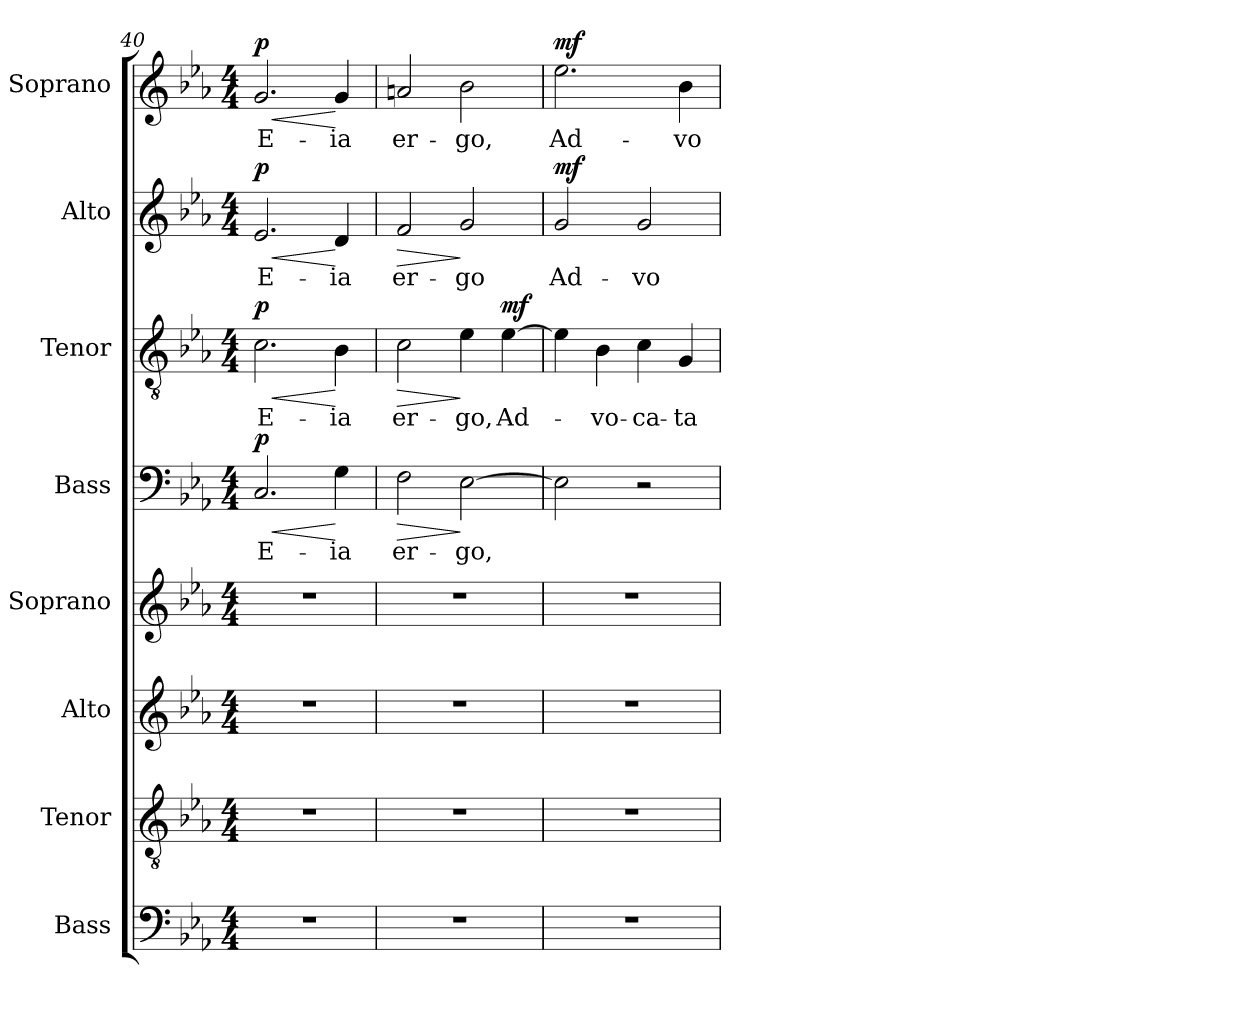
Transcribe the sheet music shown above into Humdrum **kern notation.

**kern	**kern	**kern	**kern	**kern	**text	**dynam	**kern	**text	**dynam	**kern	**text	**dynam	**kern	**text	**dynam
*part8	*part7	*part6	*part5	*part4	*part4	*part4	*part3	*part3	*part3	*part2	*part2	*part2	*part1	*part1	*part1
*staff8	*staff7	*staff6	*staff5	*staff4	*staff4	*staff4	*staff3	*staff3	*staff3	*staff2	*staff2	*staff2	*staff1	*staff1	*staff1
*I"Bass	*I"Tenor	*I"Alto	*I"Soprano	*I"Bass	*	*	*I"Tenor	*	*	*I"Alto	*	*	*I"Soprano	*	*
*I'B.	*I'T.	*I'A.	*I'S.	*I'B.	*	*	*I'T.	*	*	*I'A.	*	*	*I'S.	*	*
*clefF4	*clefGv2	*clefG2	*clefG2	*clefF4	*	*	*clefGv2	*	*	*clefG2	*	*	*clefG2	*	*
*	*ITrd7c12	*	*	*	*	*	*ITrd7c12	*	*	*	*	*	*	*	*
*k[b-e-a-]	*k[b-e-a-]	*k[b-e-a-]	*k[b-e-a-]	*k[b-e-a-]	*	*	*k[b-e-a-]	*	*	*k[b-e-a-]	*	*	*k[b-e-a-]	*	*
*E-:	*E-:	*E-:	*E-:	*E-:	*	*	*E-:	*	*	*E-:	*	*	*E-:	*	*
*M4/4	*M4/4	*M4/4	*M4/4	*M4/4	*	*	*M4/4	*	*	*M4/4	*	*	*M4/4	*	*
=40	=40	=40	=40	=40	=40	=40	=40	=40	=40	=40	=40	=40	=40	=40	=40
!	!	!	!	!	!LO:LY:b:color=#000000	!LO:HP:b	!	!	!	!	!	!	!	!	!
!	!	!	!	!	!	!	!	!LO:LY:b:color=#000000	!LO:HP:b	!	!	!	!	!	!
!	!	!	!	!	!	!	!	!	!	!	!LO:LY:b:color=#000000	!LO:HP:b	!	!	!
!	!	!	!	!	!	!	!	!	!	!	!	!	!	!LO:LY:b:color=#000000	!LO:HP:b
1r	1r	1r	1r	2.Ci/	E-	< p	2.Ci\	E-	< p	2.e-i/	E-	< p	2.gi/	E-	< p
!	!	!	!	!	!LO:LY:b:color=#000000	!	!	!	!	!	!	!	!	!	!
!	!	!	!	!	!	!	!	!LO:LY:b:color=#000000	!	!	!	!	!	!	!
!	!	!	!	!	!	!	!	!	!	!	!LO:LY:b:color=#000000	!	!	!	!
!	!	!	!	!	!	!	!	!	!	!	!	!	!	!LO:LY:b:color=#000000	!
.	.	.	.	4Gi\	-ia	[	4BB-i\	-ia	[	4di/	-ia	[	4gi/	-ia	[
=41	=41	=41	=41	=41	=41	=41	=41	=41	=41	=41	=41	=41	=41	=41	=41
!	!	!	!	!	!LO:LY:b:color=#000000	!LO:HP:b	!	!	!	!	!	!	!	!	!
!	!	!	!	!	!	!	!	!LO:LY:b:color=#000000	!LO:HP:b	!	!	!	!	!	!
!	!	!	!	!	!	!	!	!	!	!	!LO:LY:b:color=#000000	!LO:HP:b	!	!	!
!	!	!	!	!	!	!	!	!	!	!	!	!	!	!LO:LY:b:color=#000000	!
1r	1r	1r	1r	2Fi\	er-	>	2Ci\	er-	>	2fi/	er-	>	2ani/	er-	.
!	!	!	!	!	!LO:LY:b:color=#000000	!	!	!	!	!	!	!	!	!	!
!	!	!	!	!	!	!	!	!LO:LY:b:color=#000000	!	!	!	!	!	!	!
!	!	!	!	!	!	!	!	!	!	!	!LO:LY:b:color=#000000	!	!	!	!
!	!	!	!	!	!	!	!	!	!	!	!	!	!	!LO:LY:b:color=#000000	!
.	.	.	.	[>2E-i\	-go,	]	4E-i\	-go,	]	2gi/	-go	]	2b-i\	-go,	.
!	!	!	!	!	!	!	!	!LO:LY:b:color=#000000	!	!	!	!	!	!	!
.	.	.	.	.	.	.	[>4E-i\	Ad-	mf	.	.	.	.	.	.
=42	=42	=42	=42	=42	=42	=42	=42	=42	=42	=42	=42	=42	=42	=42	=42
!	!	!	!	!	!	!	!	!	!	!	!LO:LY:b:color=#000000	!	!	!	!
!	!	!	!	!	!	!	!	!	!	!	!	!	!	!LO:LY:b:color=#000000	!
1r	1r	1r	1r	2E-i\]	.	.	4E-i\]	.	.	2gi/	Ad-	mf	2.ee-i\	Ad-	mf
!	!	!	!	!	!	!	!	!LO:LY:b:color=#000000	!	!	!	!	!	!	!
.	.	.	.	.	.	.	4BB-i\	-vo-	.	.	.	.	.	.	.
!	!	!	!	!	!	!	!	!LO:LY:b:color=#000000	!	!	!	!	!	!	!
!	!	!	!	!	!	!	!	!	!	!	!LO:LY:b:color=#000000	!	!	!	!
.	.	.	.	2r	.	.	4Ci\	-ca-	.	2gi/	-vo-	.	.	.	.
!	!	!	!	!	!	!	!	!LO:LY:b:color=#000000	!	!	!	!	!	!	!
!	!	!	!	!	!	!	!	!	!	!	!	!	!	!LO:LY:b:color=#000000	!
.	.	.	.	.	.	.	4GGi/	-ta	.	.	.	.	4b-i\	-vo-	.
=	=	=	=	=	=	=	=	=	=	=	=	=	=	=	=
*-	*-	*-	*-	*-	*-	*-	*-	*-	*-	*-	*-	*-	*-	*-	*-
